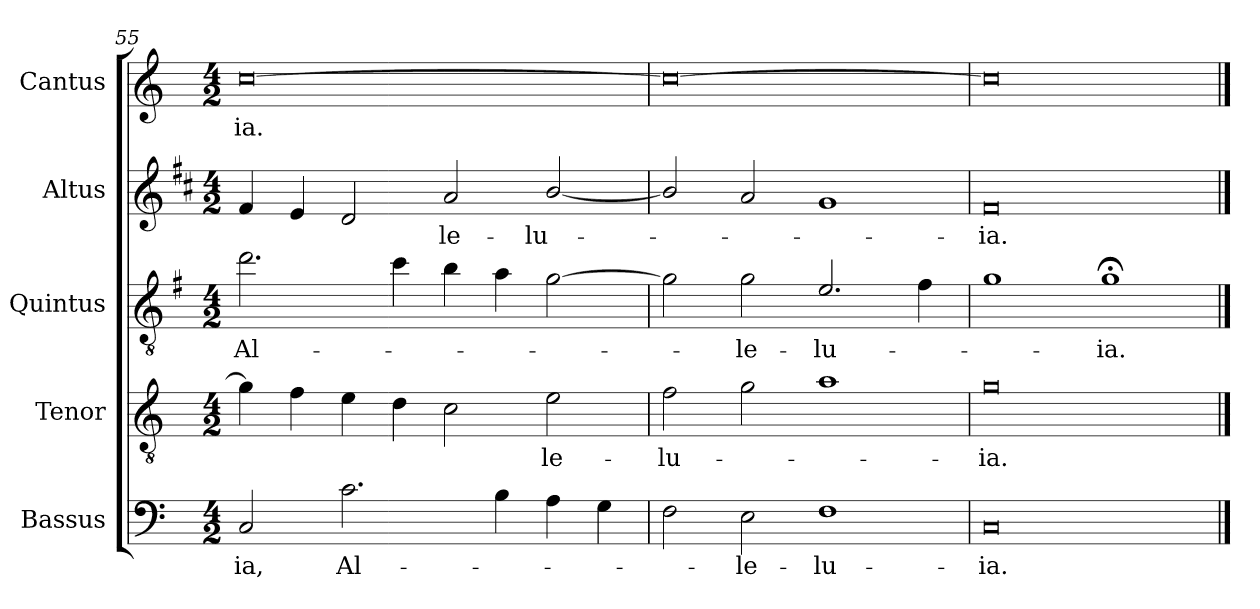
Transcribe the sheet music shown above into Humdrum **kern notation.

**kern	**text	**kern	**text	**kern	**text	**kern	**text	**kern	**text
*part5	*part5	*part4	*part4	*part3	*part3	*part2	*part2	*part1	*part1
*staff5	*staff5	*staff4	*staff4	*staff3	*staff3	*staff2	*staff2	*staff1	*staff1
*I"Bassus	*	*I"Tenor	*	*I"Quintus	*	*I"Altus	*	*I"Cantus	*
*I'B	*	*I'T	*	*	*	*I'A	*	*I'C	*
*clefF4	*	*clefGv2	*	*clefGv2	*	*clefG2	*	*clefG2	*
*	*	*	*	*ITrd4c7	*	*ITrd1c2	*	*	*
*k[]	*	*k[]	*	*k[]	*	*k[]	*	*k[]	*
*C:	*	*C:	*	*C:	*	*C:	*	*C:	*
*M4/2	*	*M4/2	*	*M4/2	*	*M4/2	*	*M4/2	*
=55	=55	=55	=55	=55	=55	=55	=55	=55	=55
!	!LO:LY:b	!	!	!	!LO:LY:b	!	!	!	!LO:LY:b
2C/	-ia,	4g\]	.	2.g\	Al-	4e/	.	[0cc	-ia.
.	.	4f\	.	.	.	4d/	.	.	.
!	!LO:LY:b	!	!	!	!	!	!	!	!
2.c\	Al-	4e\	.	.	.	2c/	.	.	.
.	.	4d\	.	4f\	.	.	.	.	.
!	!	!	!	!	!	!	!LO:LY:b	!	!
.	.	2c\	.	4e\	.	2g/	-le-	.	.
4B\	.	.	.	4d\	.	.	.	.	.
!	!	!	!LO:LY:b	!	!	!	!LO:LY:b	!	!
4A\	.	2e\	-le-	[2c\	.	[2a/	-lu-	.	.
4G\	.	.	.	.	.	.	.	.	.
=56	=56	=56	=56	=56	=56	=56	=56	=56	=56
!	!	!	!LO:LY:b	!	!	!	!	!	!
2F\	.	2f\	-lu-	2c\]	.	2a/]	.	0cc_	.
!	!LO:LY:b	!	!	!	!LO:LY:b	!	!	!	!
2E\	-le-	2g\	.	2c\	-le-	2g/	.	.	.
!	!LO:LY:b	!	!	!	!LO:LY:b	!	!	!	!
1F	-lu-	1a	.	2.A/	-lu-	1f	.	.	.
.	.	.	.	4B\	.	.	.	.	.
=57	=57	=57	=57	=57	=57	=57	=57	=57	=57
!	!LO:LY:b	!	!LO:LY:b	!	!	!	!LO:LY:b	!	!
0C	-ia.	0g	-ia.	1c	.	0e	-ia.	0cc]	.
!	!	!	!	!	!LO:LY:b	!	!	!	!
.	.	.	.	1c;<	-ia.	.	.	.	.
==	==	==	==	==	==	==	==	==	==
*-	*-	*-	*-	*-	*-	*-	*-	*-	*-
